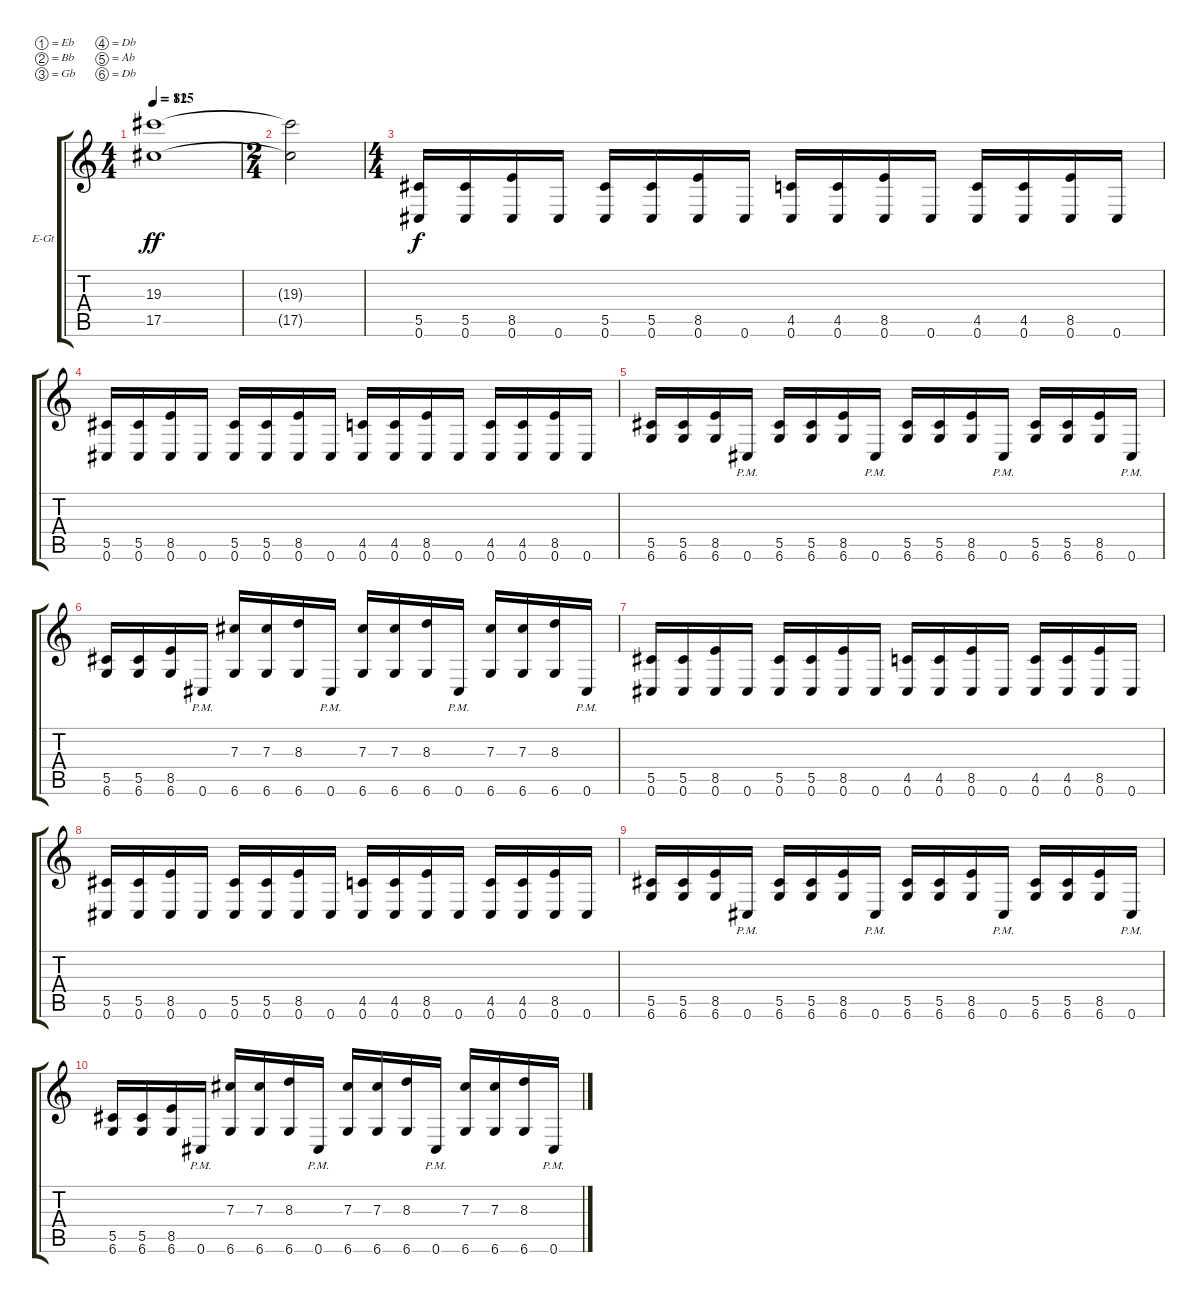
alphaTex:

\bracketExtendMode groupsimilarinstruments
\firstSystemTrackNameOrientation horizontal
\otherSystemsTrackNameOrientation horizontal
\track ("Electric Guitar 2" "E-Gt") {instrument distortionguitar}
\staff {score tabs}
\tuning (Eb4 Bb3 Gb3 Db3 Ab2 Db2)
\ts (4 4)
\tempo 115
\tempo (82 0.00625)
\clef g2
\ks c
(19.3{t} 17.5{t}).1{dy ff} |
\ts (2 4)
(19.3{t} 17.5{t}).2 |
\ts (4 4)
(5.5 0.6).16{dy f} (5.5 0.6).16 (8.5 0.6).16 0.6.16 (0.6 5.5).16 (0.6 5.5).16 (0.6 8.5).16 0.6.16 (0.6 4.5).16 (0.6 4.5).16 (0.6 8.5).16 0.6.16 (0.6 4.5).16 (0.6 4.5).16 (0.6 8.5).16 0.6.16 |
(5.5 0.6).16 (5.5 0.6).16 (8.5 0.6).16 0.6.16 (0.6 5.5).16 (0.6 5.5).16 (0.6 8.5).16 0.6.16 (0.6 4.5).16 (0.6 4.5).16 (0.6 8.5).16 0.6.16 (0.6 4.5).16 (0.6 4.5).16 (0.6 8.5).16 0.6.16 |
(5.5 6.6).16 (5.5 6.6).16 (8.5 6.6).16 0.6{pm}.16 (6.6 5.5).16 (6.6 5.5).16 (6.6 8.5).16 0.6{pm}.16 (6.6 5.5).16 (6.6 5.5).16 (6.6 8.5).16 0.6{pm}.16 (6.6 5.5).16 (6.6 5.5).16 (6.6 8.5).16 0.6{pm}.16 |
(5.5 6.6).16 (5.5 6.6).16 (8.5 6.6).16 0.6{pm}.16 (6.6 7.3).16 (6.6 7.3).16 (6.6 8.3).16 0.6{pm}.16 (6.6 7.3).16 (6.6 7.3).16 (6.6 8.3).16 0.6{pm}.16 (6.6 7.3).16 (6.6 7.3).16 (6.6 8.3).16 0.6{pm}.16 |
(5.5 0.6).16 (5.5 0.6).16 (8.5 0.6).16 0.6.16 (0.6 5.5).16 (0.6 5.5).16 (0.6 8.5).16 0.6.16 (0.6 4.5).16 (0.6 4.5).16 (0.6 8.5).16 0.6.16 (0.6 4.5).16 (0.6 4.5).16 (0.6 8.5).16 0.6.16 |
(5.5 0.6).16 (5.5 0.6).16 (8.5 0.6).16 0.6.16 (0.6 5.5).16 (0.6 5.5).16 (0.6 8.5).16 0.6.16 (0.6 4.5).16 (0.6 4.5).16 (0.6 8.5).16 0.6.16 (0.6 4.5).16 (0.6 4.5).16 (0.6 8.5).16 0.6.16 |
(5.5 6.6).16 (5.5 6.6).16 (8.5 6.6).16 0.6{pm}.16 (6.6 5.5).16 (6.6 5.5).16 (6.6 8.5).16 0.6{pm}.16 (6.6 5.5).16 (6.6 5.5).16 (6.6 8.5).16 0.6{pm}.16 (6.6 5.5).16 (6.6 5.5).16 (6.6 8.5).16 0.6{pm}.16 |
(5.5 6.6).16 (5.5 6.6).16 (8.5 6.6).16 0.6{pm}.16 (6.6 7.3).16 (6.6 7.3).16 (6.6 8.3).16 0.6{pm}.16 (6.6 7.3).16 (6.6 7.3).16 (6.6 8.3).16 0.6{pm}.16 (6.6 7.3).16 (6.6 7.3).16 (6.6 8.3).16 0.6{pm}.16
